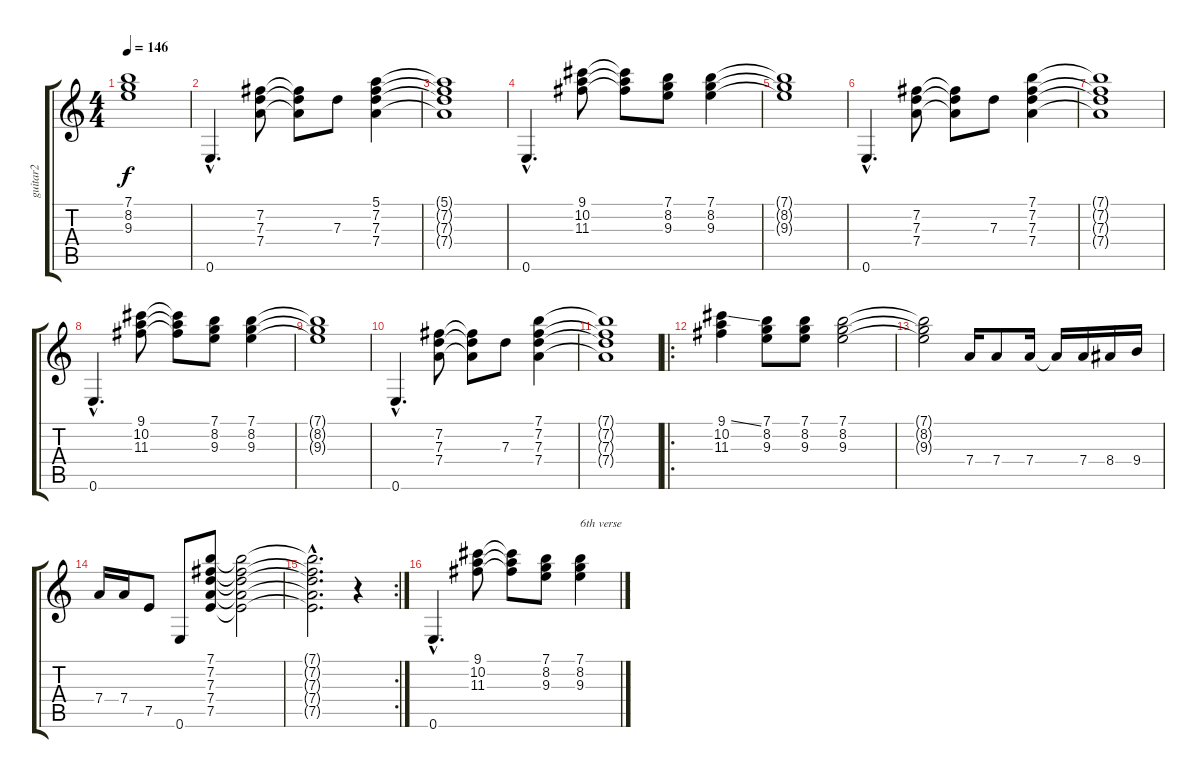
\track ("guitar2" "guitar2") {instrument overdrivenguitar}
\staff {score tabs}
\tuning (E4 B3 G3 D3 A2 E2) {hide}
\ts (4 4)
\tempo 146
\clef g2
\ks c
(7.1{t} 8.2{t} 9.3{t}).1{dy f} |
0.6{hac}.4{d} (7.2 7.3 7.4).8 (7.2{t} 7.3{t} 7.4{t}).8 7.3.8 (5.1 7.2 7.3 7.4).4 |
(5.1{t} 7.2{t} 7.3{t} 7.4{t}).1 |
0.6{hac}.4{d} (9.1 10.2 11.3).8 (9.1{t} 10.2{t} 11.3{t}).8 (7.1 8.2 9.3).8 (7.1 8.2 9.3).4 |
(7.1{t} 8.2{t} 9.3{t}).1 |
0.6{hac}.4{d} (7.2 7.3 7.4).8 (7.2{t} 7.3{t} 7.4{t}).8 7.3.8 (7.1 7.2 7.3 7.4).4 |
(7.1{t} 7.2{t} 7.3{t} 7.4{t}).1 |
0.6{hac}.4{d} (9.1 10.2 11.3).8 (9.1{t} 10.2{t} 11.3{t}).8 (7.1 8.2 9.3).8 (7.1 8.2 9.3).4 |
(7.1{t} 8.2{t} 9.3{t}).1 |
0.6{hac}.4{d} (7.2 7.3 7.4).8 (7.2{t} 7.3{t} 7.4{t}).8 7.3.8 (7.1 7.2 7.3 7.4).4 |
(7.1{t} 7.2{t} 7.3{t} 7.4{t}).1 |
\ro
(9.1{ss} 10.2 11.3).4 (7.1 8.2 9.3).8 (7.1 8.2 9.3).8 (7.1 8.2 9.3).2 |
(7.1{t} 8.2{t} 9.3{t}).2 7.4.16 7.4.8 7.4.16 7.4{t}.16 7.4.16 8.4.16 9.4.16 |
7.4.16 7.4.16 7.5.8 0.6.8 (7.1 7.2 7.3 7.4 7.5).8 (7.1{t} 7.2{t} 7.3{t} 7.4{t} 7.5{t}).2 |
\rc 2
(7.1{hac t} 7.2{hac t} 7.3{hac t} 7.4{hac t} 7.5{hac t}).2{d} r.4 |
0.6{hac}.4{d} (9.1 10.2 11.3).8 (9.1{t} 10.2{t} 11.3{t}).8 (7.1 8.2 9.3).8 (7.1 8.2 9.3).4{txt "6th verse"}
